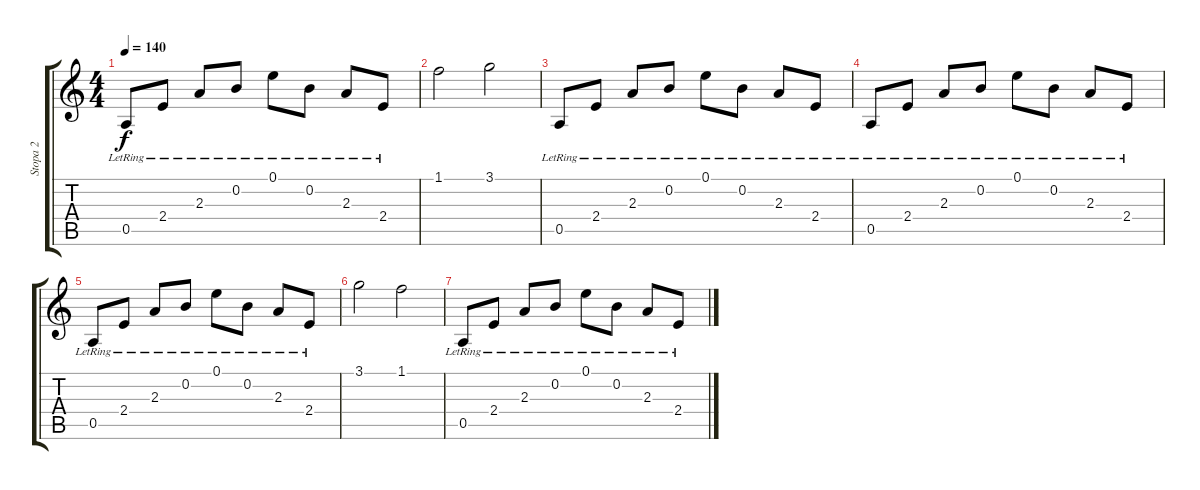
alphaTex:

\track ("Stopa 2" "Stopa 2") {instrument distortionguitar}
\staff {score tabs}
\tuning (E4 B3 G3 D3 A2 E2) {hide}
\ts (4 4)
\tempo 140
\clef g2
\ks c
0.5{lr}.8{dy f} 2.4{lr}.8 2.3{lr}.8 0.2{lr}.8 0.1{lr}.8 0.2{lr}.8 2.3{lr}.8 2.4{lr}.8 |
1.1.2 3.1.2 |
0.5{lr}.8 2.4{lr}.8 2.3{lr}.8 0.2{lr}.8 0.1{lr}.8 0.2{lr}.8 2.3{lr}.8 2.4{lr}.8 |
0.5{lr}.8 2.4{lr}.8 2.3{lr}.8 0.2{lr}.8 0.1{lr}.8 0.2{lr}.8 2.3{lr}.8 2.4{lr}.8 |
0.5{lr}.8 2.4{lr}.8 2.3{lr}.8 0.2{lr}.8 0.1{lr}.8 0.2{lr}.8 2.3{lr}.8 2.4{lr}.8 |
3.1.2 1.1.2 |
0.5{lr}.8 2.4{lr}.8 2.3{lr}.8 0.2{lr}.8 0.1{lr}.8 0.2{lr}.8 2.3{lr}.8 2.4{lr}.8
